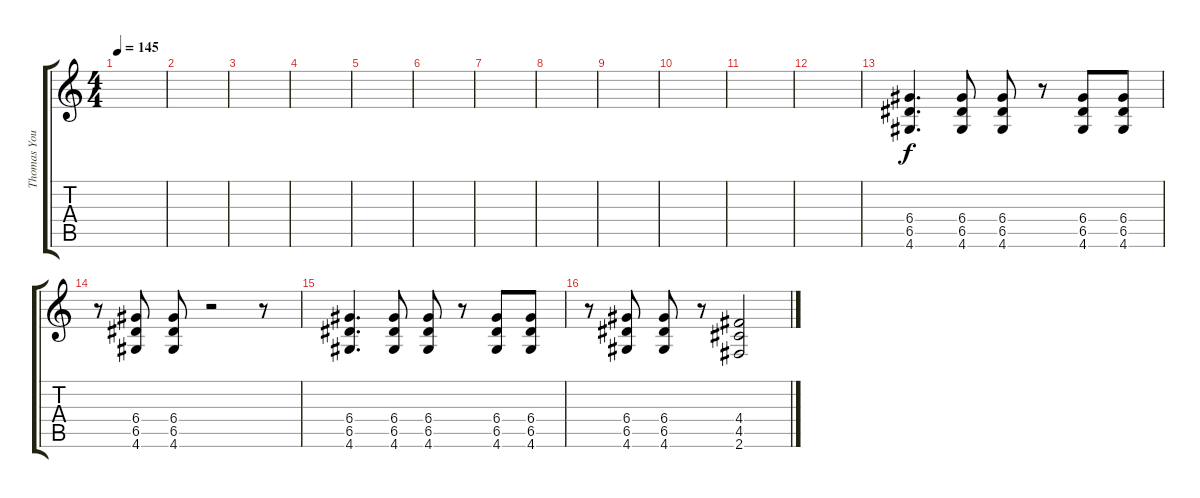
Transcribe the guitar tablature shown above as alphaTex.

\track ("Thomas Youngblood" "Thomas You") {instrument distortionguitar}
\staff {score tabs}
\tuning (E4 B3 G3 D3 A2 E2) {hide}
\ts (4 4)
\tempo 145
\clef g2
\ks c
|
|
|
|
|
|
|
|
|
|
|
|
(6.4 6.5 4.6).4{d} (6.4 6.5 4.6).8 (6.4 6.5 4.6).8 r.8 (6.4 6.5 4.6).8 (6.4 6.5 4.6).8 |
r.8 (6.4 6.5 4.6).8 (6.4 6.5 4.6).8 r.2 r.8 |
(6.4 6.5 4.6).4{d} (6.4 6.5 4.6).8 (6.4 6.5 4.6).8 r.8 (6.4 6.5 4.6).8 (6.4 6.5 4.6).8 |
r.8 (6.4 6.5 4.6).8 (6.4 6.5 4.6).8 r.8 (4.4 4.5 2.6).2
